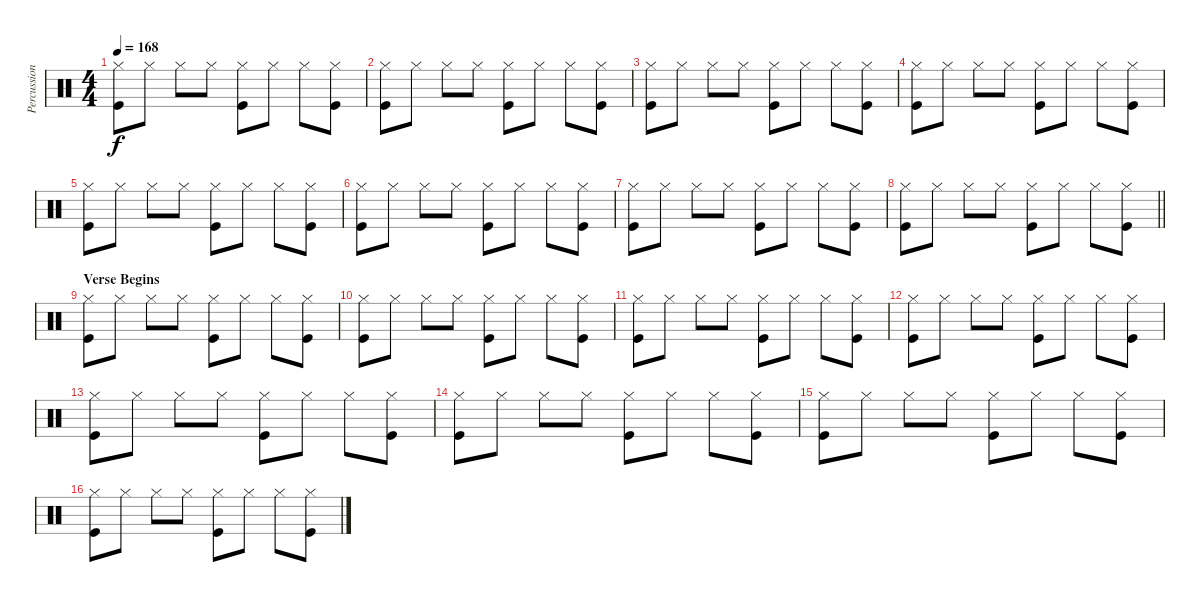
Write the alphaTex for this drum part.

\track ("Percussion" "Percussion") {instrument percussion}
\staff {score}
\articulation defaults
\ts (4 4)
\tempo 168
\clef neutral
\ks c
("Hi-Hat (closed)" "Kick (hit)").8{dy f} "Hi-Hat (closed)".8 "Hi-Hat (closed)".8 "Hi-Hat (closed)".8 ("Hi-Hat (closed)" "Kick (hit)").8 "Hi-Hat (closed)".8 "Hi-Hat (closed)".8 ("Hi-Hat (closed)" "Kick (hit)").8 |
("Hi-Hat (closed)" "Kick (hit)").8 "Hi-Hat (closed)".8 "Hi-Hat (closed)".8 "Hi-Hat (closed)".8 ("Hi-Hat (closed)" "Kick (hit)").8 "Hi-Hat (closed)".8 "Hi-Hat (closed)".8 ("Hi-Hat (closed)" "Kick (hit)").8 |
("Hi-Hat (closed)" "Kick (hit)").8 "Hi-Hat (closed)".8 "Hi-Hat (closed)".8 "Hi-Hat (closed)".8 ("Hi-Hat (closed)" "Kick (hit)").8 "Hi-Hat (closed)".8 "Hi-Hat (closed)".8 ("Hi-Hat (closed)" "Kick (hit)").8 |
("Hi-Hat (closed)" "Kick (hit)").8 "Hi-Hat (closed)".8 "Hi-Hat (closed)".8 "Hi-Hat (closed)".8 ("Hi-Hat (closed)" "Kick (hit)").8 "Hi-Hat (closed)".8 "Hi-Hat (closed)".8 ("Hi-Hat (closed)" "Kick (hit)").8 |
("Hi-Hat (closed)" "Kick (hit)").8 "Hi-Hat (closed)".8 "Hi-Hat (closed)".8 "Hi-Hat (closed)".8 ("Hi-Hat (closed)" "Kick (hit)").8 "Hi-Hat (closed)".8 "Hi-Hat (closed)".8 ("Hi-Hat (closed)" "Kick (hit)").8 |
("Hi-Hat (closed)" "Kick (hit)").8 "Hi-Hat (closed)".8 "Hi-Hat (closed)".8 "Hi-Hat (closed)".8 ("Hi-Hat (closed)" "Kick (hit)").8 "Hi-Hat (closed)".8 "Hi-Hat (closed)".8 ("Hi-Hat (closed)" "Kick (hit)").8 |
("Hi-Hat (closed)" "Kick (hit)").8 "Hi-Hat (closed)".8 "Hi-Hat (closed)".8 "Hi-Hat (closed)".8 ("Hi-Hat (closed)" "Kick (hit)").8 "Hi-Hat (closed)".8 "Hi-Hat (closed)".8 ("Hi-Hat (closed)" "Kick (hit)").8 |
\barLineRight lightlight
("Hi-Hat (closed)" "Kick (hit)").8 "Hi-Hat (closed)".8 "Hi-Hat (closed)".8 "Hi-Hat (closed)".8 ("Hi-Hat (closed)" "Kick (hit)").8 "Hi-Hat (closed)".8 "Hi-Hat (closed)".8 ("Hi-Hat (closed)" "Kick (hit)").8 |
\section ("" "Verse Begins")
("Hi-Hat (closed)" "Kick (hit)").8 "Hi-Hat (closed)".8 "Hi-Hat (closed)".8 "Hi-Hat (closed)".8 ("Hi-Hat (closed)" "Kick (hit)").8 "Hi-Hat (closed)".8 "Hi-Hat (closed)".8 ("Hi-Hat (closed)" "Kick (hit)").8 |
("Hi-Hat (closed)" "Kick (hit)").8 "Hi-Hat (closed)".8 "Hi-Hat (closed)".8 "Hi-Hat (closed)".8 ("Hi-Hat (closed)" "Kick (hit)").8 "Hi-Hat (closed)".8 "Hi-Hat (closed)".8 ("Hi-Hat (closed)" "Kick (hit)").8 |
("Hi-Hat (closed)" "Kick (hit)").8 "Hi-Hat (closed)".8 "Hi-Hat (closed)".8 "Hi-Hat (closed)".8 ("Hi-Hat (closed)" "Kick (hit)").8 "Hi-Hat (closed)".8 "Hi-Hat (closed)".8 ("Hi-Hat (closed)" "Kick (hit)").8 |
("Hi-Hat (closed)" "Kick (hit)").8 "Hi-Hat (closed)".8 "Hi-Hat (closed)".8 "Hi-Hat (closed)".8 ("Hi-Hat (closed)" "Kick (hit)").8 "Hi-Hat (closed)".8 "Hi-Hat (closed)".8 ("Hi-Hat (closed)" "Kick (hit)").8 |
("Hi-Hat (closed)" "Kick (hit)").8 "Hi-Hat (closed)".8 "Hi-Hat (closed)".8 "Hi-Hat (closed)".8 ("Hi-Hat (closed)" "Kick (hit)").8 "Hi-Hat (closed)".8 "Hi-Hat (closed)".8 ("Hi-Hat (closed)" "Kick (hit)").8 |
("Hi-Hat (closed)" "Kick (hit)").8 "Hi-Hat (closed)".8 "Hi-Hat (closed)".8 "Hi-Hat (closed)".8 ("Hi-Hat (closed)" "Kick (hit)").8 "Hi-Hat (closed)".8 "Hi-Hat (closed)".8 ("Hi-Hat (closed)" "Kick (hit)").8 |
("Hi-Hat (closed)" "Kick (hit)").8 "Hi-Hat (closed)".8 "Hi-Hat (closed)".8 "Hi-Hat (closed)".8 ("Hi-Hat (closed)" "Kick (hit)").8 "Hi-Hat (closed)".8 "Hi-Hat (closed)".8 ("Hi-Hat (closed)" "Kick (hit)").8 |
("Hi-Hat (closed)" "Kick (hit)").8 "Hi-Hat (closed)".8 "Hi-Hat (closed)".8 "Hi-Hat (closed)".8 ("Hi-Hat (closed)" "Kick (hit)").8 "Hi-Hat (closed)".8 "Hi-Hat (closed)".8 ("Hi-Hat (closed)" "Kick (hit)").8
